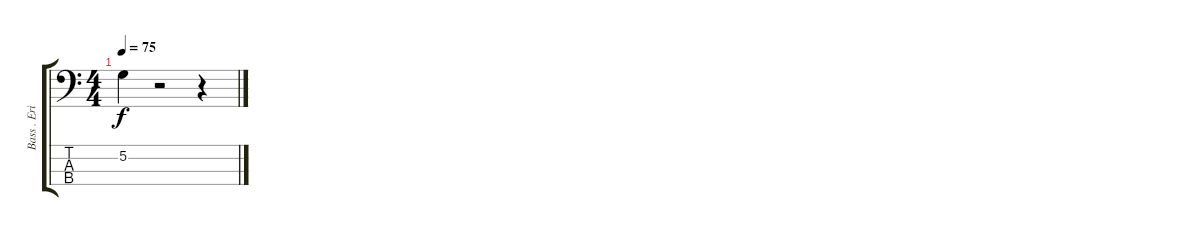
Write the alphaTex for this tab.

\track ("Bass . Eric Judy" "Bass . Eri") {instrument electricbassfinger}
\staff {score tabs}
\tuning (G2 D2 A1 E1) {hide}
\ts (4 4)
\tempo 75
\clef f4
\ks c
5.2.4{dy f} r.2 r.4
